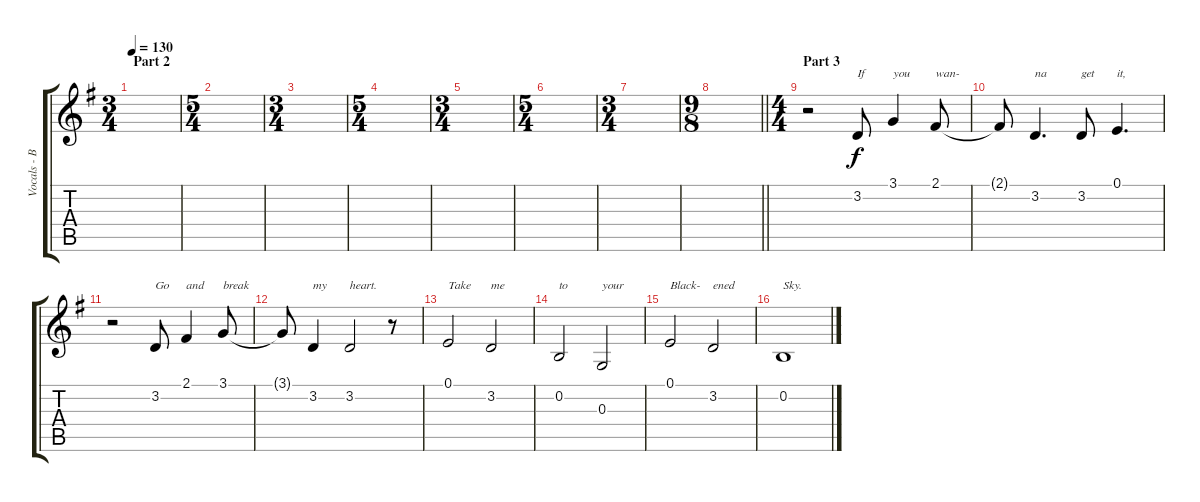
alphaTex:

\track ("Vocals - Ben Johnston" "Vocals - B") {instrument altosax}
\staff {score tabs}
\tuning (E4 B3 G3 D3 A2 E2) {hide}
\ts (3 4)
\section ("" "Part 2")
\tempo 130
\clef g2
\ks eminor
|
\ts (5 4)
|
\ts (3 4)
|
\ts (5 4)
|
\ts (3 4)
|
\ts (5 4)
|
\ts (3 4)
|
\ts (9 8)
\barLineRight lightlight
|
\ts (4 4)
\section ("" "Part 3")
r.2 3.2.8{txt "If" volume 16} 3.1.4{txt "you"} 2.1.8{txt "wan-"} |
2.1{t}.8 3.2.4{d txt "na"} 3.2.8{txt "get"} 0.1.4{d txt "it,"} |
r.2 3.2.8{txt "Go"} 2.1.4{txt "and"} 3.1.8{txt "break"} |
3.1{t}.8 3.2.4{txt "my"} 3.2.2{txt "heart."} r.8 |
0.1.2{txt "Take"} 3.2.2{txt "me"} |
0.2.2{txt "to"} 0.3.2{txt "your"} |
0.1.2{txt "Black-"} 3.2.2{txt "ened"} |
0.2.1{txt "Sky."}
